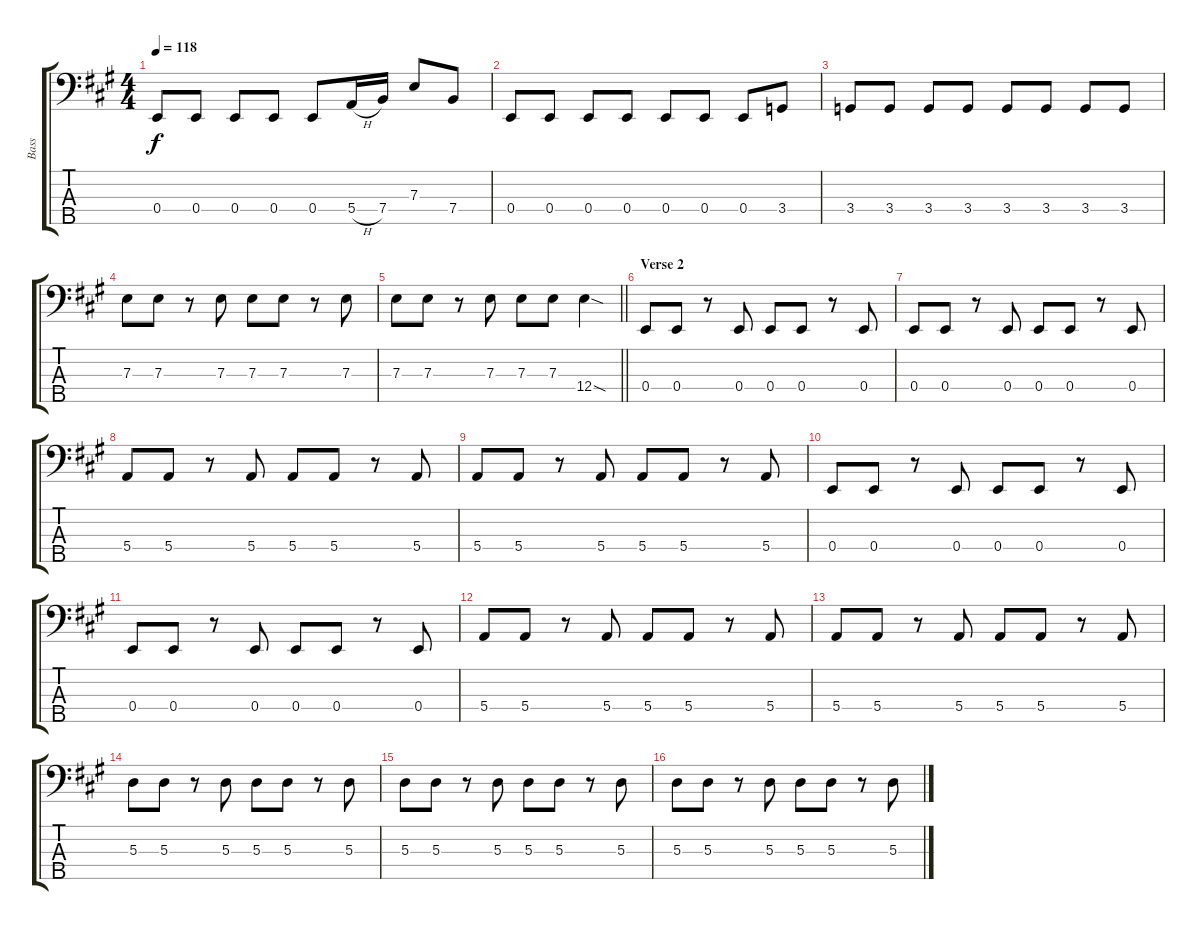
\track ("Bass" "Bass") {instrument electricbassfinger}
\staff {score tabs}
\tuning (G2 D2 A1 E1 B0) {hide}
\ts (4 4)
\tempo 118
\clef f4
\ks a
0.4.8{dy f} 0.4.8 0.4.8 0.4.8 0.4.8 5.4{h}.16 7.4.16 7.3.8 7.4.8 |
0.4.8 0.4.8 0.4.8 0.4.8 0.4.8 0.4.8 0.4.8 3.4.8 |
3.4.8 3.4.8 3.4.8 3.4.8 3.4.8 3.4.8 3.4.8 3.4.8 |
7.3.8 7.3.8 r.8 7.3.8 7.3.8 7.3.8 r.8 7.3.8 |
\barLineRight lightlight
7.3.8 7.3.8 r.8 7.3.8 7.3.8 7.3.8 12.4{sod}.4 |
\section ("" "Verse 2")
0.4.8 0.4.8 r.8 0.4.8 0.4.8 0.4.8 r.8 0.4.8 |
0.4.8 0.4.8 r.8 0.4.8 0.4.8 0.4.8 r.8 0.4.8 |
5.4.8 5.4.8 r.8 5.4.8 5.4.8 5.4.8 r.8 5.4.8 |
5.4.8 5.4.8 r.8 5.4.8 5.4.8 5.4.8 r.8 5.4.8 |
0.4.8 0.4.8 r.8 0.4.8 0.4.8 0.4.8 r.8 0.4.8 |
0.4.8 0.4.8 r.8 0.4.8 0.4.8 0.4.8 r.8 0.4.8 |
5.4.8 5.4.8 r.8 5.4.8 5.4.8 5.4.8 r.8 5.4.8 |
5.4.8 5.4.8 r.8 5.4.8 5.4.8 5.4.8 r.8 5.4.8 |
5.3.8 5.3.8 r.8 5.3.8 5.3.8 5.3.8 r.8 5.3.8 |
5.3.8 5.3.8 r.8 5.3.8 5.3.8 5.3.8 r.8 5.3.8 |
5.3.8 5.3.8 r.8 5.3.8 5.3.8 5.3.8 r.8 5.3.8
